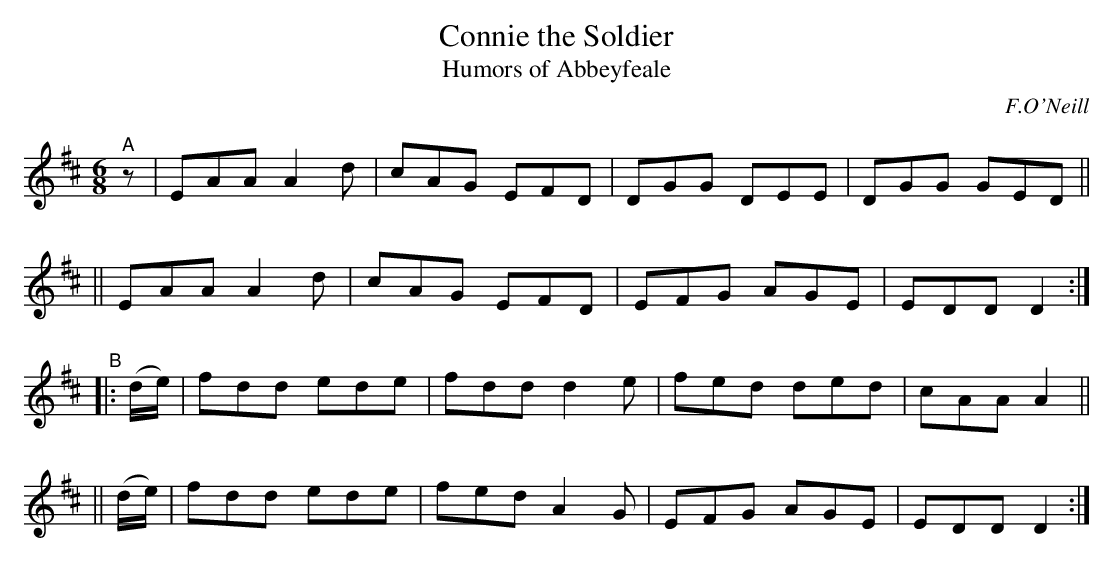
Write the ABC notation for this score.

X:1
T: Connie the Soldier
T: Humors of Abbeyfeale
O: F.O'Neill
M: 6/8
K: D
"^A" z \
|  EAA A2d | cAG EFD | DGG DEE | DGG GED ||
|| EAA A2d | cAG EFD | EFG AGE | EDD D2  :|
"^B"\
|: (d/e/) | fdd ede | fdd d2e | fed ded | cAA A2 ||
|| (d/e/) | fdd ede | fed A2G | EFG AGE | EDD D2 :|
